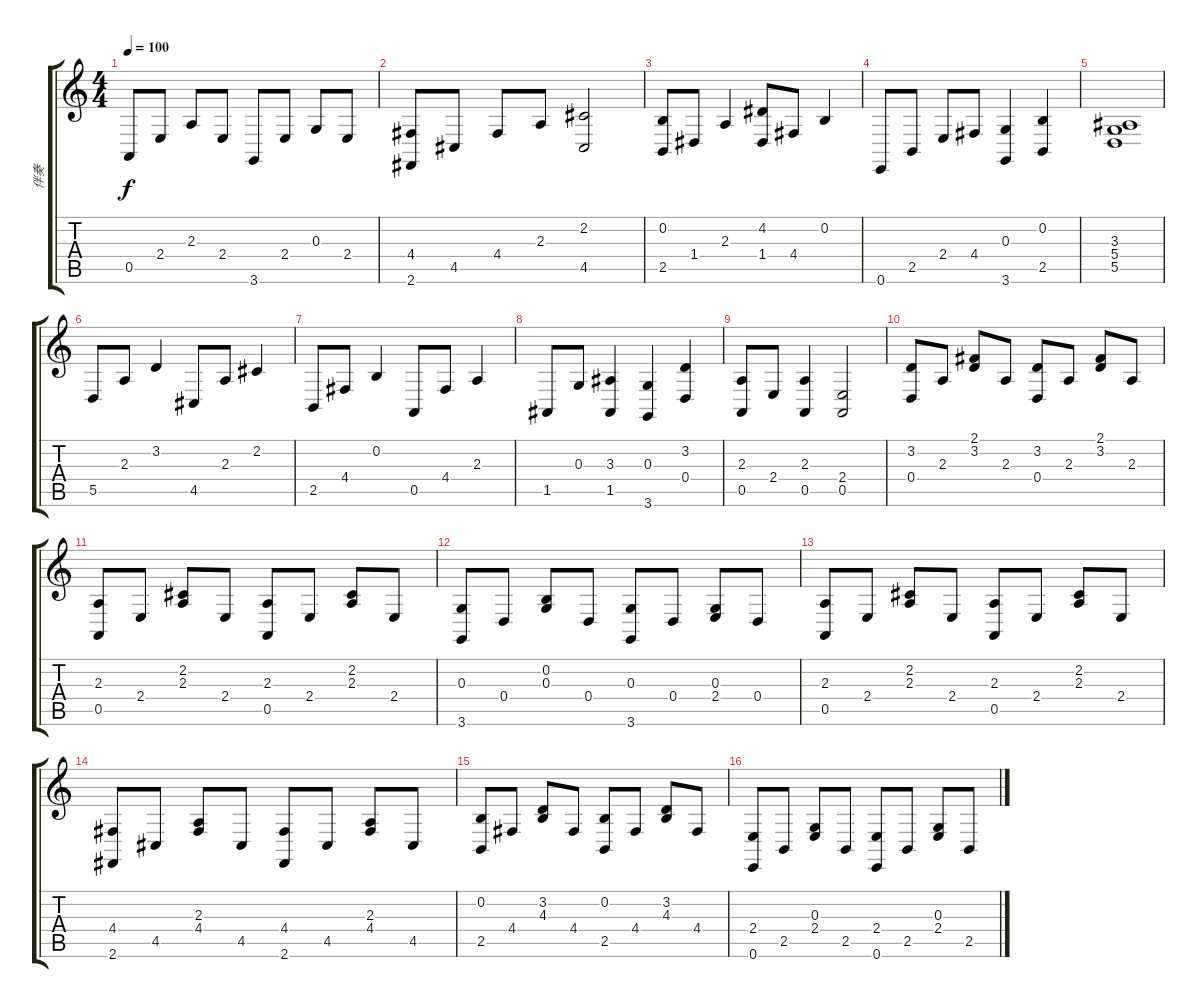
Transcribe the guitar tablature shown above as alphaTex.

\track ("伴奏" "伴奏") {instrument acousticgrandpiano}
\staff {score tabs}
\tuning (E4 B3 G3 D3 A2 E2) {hide}
\ts (4 4)
\tempo 100
\clef g2
\ks c
0.5.8{dy f} 2.4.8 2.3.8 2.4.8 3.6.8 2.4.8 0.3.8 2.4.8 |
(4.4 2.6).8 4.5.8 4.4.8 2.3.8 (2.2 4.5).2 |
(0.2 2.5).8 1.4.8 2.3.4 (4.2 1.4).8 4.4.8 0.2.4 |
0.6.8 2.5.8 2.4.8 4.4.8 (0.3 3.6).4 (0.2 2.5).4 |
(3.3 5.4 5.5).1 |
5.5.8 2.3.8 3.2.4 4.5.8 2.3.8 2.2.4 |
2.5.8 4.4.8 0.2.4 0.5.8 4.4.8 2.3.4 |
1.5.8 0.3.8 (3.3 1.5).4 (0.3 3.6).4 (3.2 0.4).4 |
(2.3 0.5).8 2.4.8 (2.3 0.5).4 (2.4 0.5).2 |
(3.2 0.4).8 2.3.8 (2.1 3.2).8 2.3.8 (3.2 0.4).8 2.3.8 (2.1 3.2).8 2.3.8 |
(2.3 0.5).8 2.4.8 (2.2 2.3).8 2.4.8 (2.3 0.5).8 2.4.8 (2.2 2.3).8 2.4.8 |
(0.3 3.6).8 0.4.8 (0.2 0.3).8 0.4.8 (0.3 3.6).8 0.4.8 (0.3 2.4).8 0.4.8 |
(2.3 0.5).8 2.4.8 (2.2 2.3).8 2.4.8 (2.3 0.5).8 2.4.8 (2.2 2.3).8 2.4.8 |
(4.4 2.6).8 4.5.8 (2.3 4.4).8 4.5.8 (4.4 2.6).8 4.5.8 (2.3 4.4).8 4.5.8 |
(0.2 2.5).8 4.4.8 (3.2 4.3).8 4.4.8 (0.2 2.5).8 4.4.8 (3.2 4.3).8 4.4.8 |
(2.4 0.6).8 2.5.8 (0.3 2.4).8 2.5.8 (2.4 0.6).8 2.5.8 (0.3 2.4).8 2.5.8
